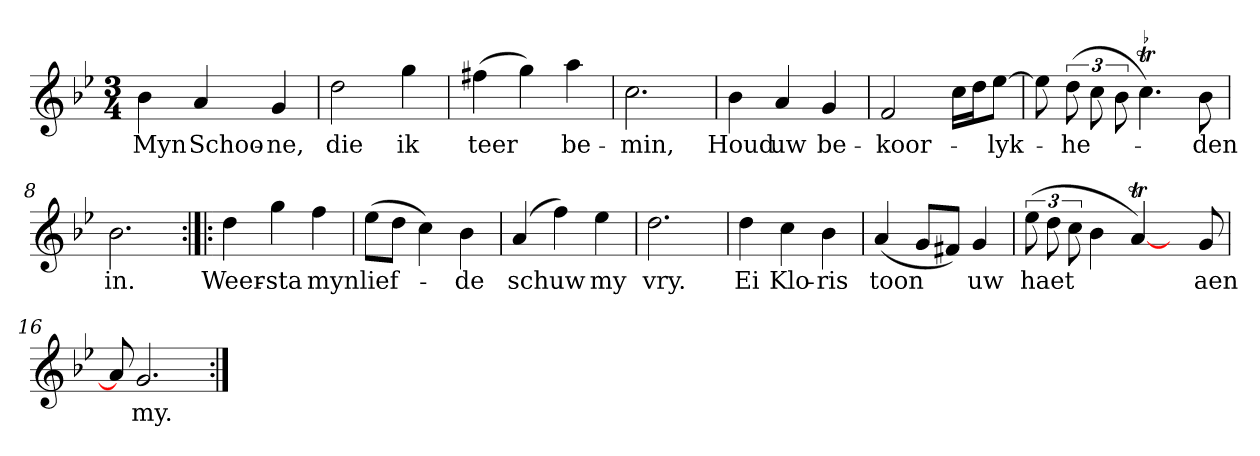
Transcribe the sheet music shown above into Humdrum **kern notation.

**kern	**text
*part1	*part1
*staff1	*staff1
*clefG2	*
*k[b-e-]	*
*g:	*
*M3/4	*
*MM120	*
=1	=1
4b-	Myn
4a	Schoo-
4g	-ne,
=2	=2
2dd	die
4gg	ik
=3	=3
(4ff#X	teer
4gg)	.
4aa	be-
=4	=4
2.cc	-min,
=5	=5
4b-	Houd
4a	uw
4g	be-
=6	=6
2f	-koor-
16cc\LL	.
16dd\J	.
[8ee-\J	-lyk-
=7	=7
8ee-]	.
(12dd	-he-
12cc	.
12b-	.
!LO:TR:acc=-	!
4.cct)	.
8b-	-den
=8	=8
2.b-	in.
=9:|!|:	=9:|!|:
4dd	Weer-
4gg	-sta
4ff	myn
=10	=10
(8ee-\L	lief-
8dd\J	.
4cc)	.
4b-	-de
=11	=11
(4a	schuw
4ff)	.
4ee-	my
=12	=12
2.dd	vry.
=13	=13
4dd	Ei
4cc	Klo-
4b-	-ris
=14	=14
(4a	toon
8g/L	.
8f#X/J)	.
4g	uw
=15	=15
(12ee-	haet
12dd	.
12cc	.
4b-	.
[4at)	.
8ryy	.
8g	aen
=16	=16
8a]	.
2.g	my.
=:|!	=:|!
*-	*-
